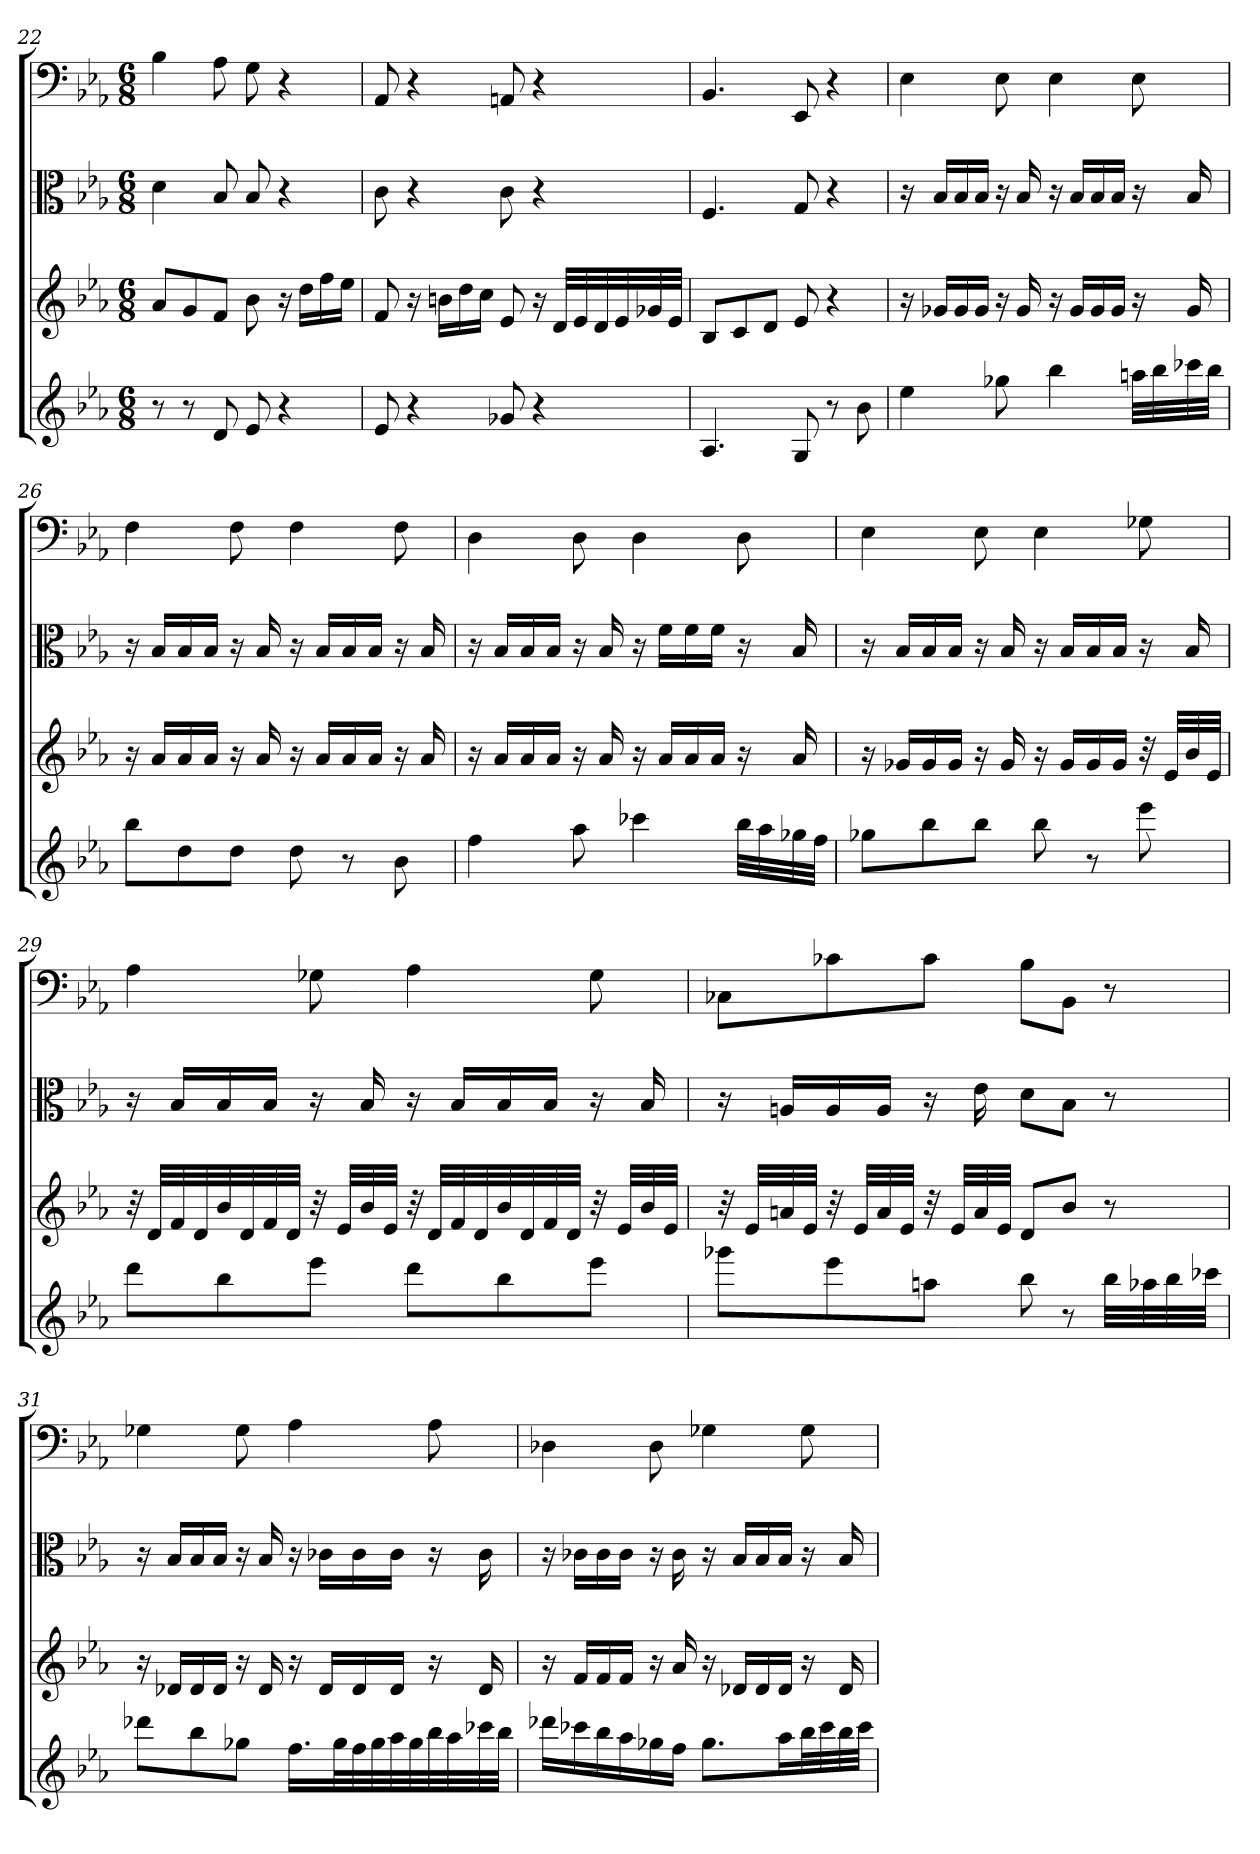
**kern	**kern	**kern	**kern
*part4	*part3	*part2	*part1
*staff4	*staff3	*staff2	*staff1
*	*	*clefC3	*clefF4
*k[b-e-a-]	*k[b-e-a-]	*k[b-e-a-]	*k[b-e-a-]
*E-:	*E-:	*E-:	*E-:
*M6/8	*M6/8	*M6/8	*M6/8
=22	=22	=22	=22
8r	8a-L	4d	4B-
8r	8g	.	.
8d	8fJ	8B-	8A-
8e-	8b-	8B-	8G
4r	16r	4r	4r
.	16ddLL	.	.
.	16ff	.	.
.	16ee-JJ	.	.
=23	=23	=23	=23
8e-	8f	8c	8AA-
4r	16r	4r	4r
.	16bnLL	.	.
.	16dd	.	.
.	16ccJJ	.	.
8g-X	8e-	8c	8AAn
4r	16r	4r	4r
.	32dLLL	.	.
.	32e-	.	.
.	32d	.	.
.	32e-	.	.
.	32g-X	.	.
.	32e-JJJ	.	.
=24	=24	=24	=24
4.A-	8B-L	4.F	4.BB-
.	8c	.	.
.	8dJ	.	.
8G	8e-	8G	8EE-
8r	4r	4r	4r
8b-	.	.	.
=25	=25	=25	=25
4ee-	16r	16r	4E-
.	16g-XLL	16B-/LL	.
.	16g-	16B-/	.
.	16g-JJ	16B-/JJ	.
8gg-X	16r	16r	8E-
.	16g-	16B-	.
4bb-	16r	16r	4E-
.	16g-LL	16B-/LL	.
.	16g-	16B-/	.
.	16g-JJ	16B-/JJ	.
32aanLLL	16r	16r	8E-
32bb-	.	.	.
32ccc-X	16g-	16B-	.
32bb-JJJ	.	.	.
=26	=26	=26	=26
8bb-L	16r	16r	4F
.	16a-LL	16B-/LL	.
8dd	16a-	16B-/	.
.	16a-JJ	16B-/JJ	.
8ddJ	16r	16r	8F
.	16a-	16B-	.
8dd	16r	16r	4F
.	16a-LL	16B-/LL	.
8r	16a-	16B-/	.
.	16a-JJ	16B-/JJ	.
8b-	16r	16r	8F
.	16a-	16B-	.
=27	=27	=27	=27
4ff	16r	16r	4D
.	16a-LL	16B-/LL	.
.	16a-	16B-/	.
.	16a-JJ	16B-/JJ	.
8aa-	16r	16r	8D
.	16a-	16B-	.
4ccc-X	16r	16r	4D
.	16a-LL	16f\LL	.
.	16a-	16f\	.
.	16a-JJ	16f\JJ	.
32bb-LLL	16r	16r	8D
32aa-	.	.	.
32gg-X	16a-	16B-	.
32ffJJJ	.	.	.
=28	=28	=28	=28
8gg-XL	16r	16r	4E-
.	16g-XLL	16B-/LL	.
8bb-	16g-	16B-/	.
.	16g-JJ	16B-/JJ	.
8bb-J	16r	16r	8E-
.	16g-	16B-	.
8bb-	16r	16r	4E-
.	16g-LL	16B-/LL	.
8r	16g-	16B-/	.
.	16g-JJ	16B-/JJ	.
8eee-	32r	16r	8G-X
.	32e-LLL	.	.
.	32b-	16B-	.
.	32e-JJJ	.	.
=29	=29	=29	=29
8dddL	32r	16r	4A-
.	32dLLL	.	.
.	32f	16B-/LL	.
.	32d	.	.
8bb-	32b-	16B-/	.
.	32d	.	.
.	32f	16B-/JJ	.
.	32dJJJ	.	.
8eee-J	32r	16r	8G-X
.	32e-LLL	.	.
.	32b-	16B-	.
.	32e-JJJ	.	.
8dddL	32r	16r	4A-
.	32dLLL	.	.
.	32f	16B-/LL	.
.	32d	.	.
8bb-	32b-	16B-/	.
.	32d	.	.
.	32f	16B-/JJ	.
.	32dJJJ	.	.
8eee-J	32r	16r	8G-
.	32e-LLL	.	.
.	32b-	16B-	.
.	32e-JJJ	.	.
=30	=30	=30	=30
8ggg-XL	32r	16r	8C-X\L
.	32e-LLL	.	.
.	32an	16An/LL	.
.	32e-JJJ	.	.
8eee-	32r	16A/	8c-X\
.	32e-LLL	.	.
.	32a	16A/JJ	.
.	32e-JJJ	.	.
8aanJ	32r	16r	8c-\J
.	32e-LLL	.	.
.	32a	16e-	.
.	32e-JJJ	.	.
8bb-	8dL	8d\L	8B-\L
8r	8b-J	8B-\J	8BB-\J
32bb-LLL	8r	8r	8r
32aa-X	.	.	.
32bb-	.	.	.
32ccc-XJJJ	.	.	.
=31	=31	=31	=31
8ddd-XL	16r	16r	4G-X
.	16d-XLL	16B-/LL	.
8bb-	16d-	16B-/	.
.	16d-JJ	16B-/JJ	.
8gg-XJ	16r	16r	8G-
.	16d-	16B-	.
16.ffLL	16r	16r	4A-
.	16d-LL	16c-X\LL	.
32gg-L	.	.	.
32ff	16d-	16c-\	.
32gg-	.	.	.
32aa-	16d-JJ	16c-\JJ	.
32gg-	.	.	.
32bb-	16r	16r	8A-
32aa-	.	.	.
32ccc-X	16d-	16c-	.
32bb-JJJ	.	.	.
=32	=32	=32	=32
16ddd-XLL	16r	16r	4D-X
16ccc-X	16fLL	16c-X\LL	.
16bb-	16f	16c-\	.
16aa-	16fJJ	16c-\JJ	.
16gg-X	16r	16r	8D-
16ffJJ	16a-	16c-	.
8.gg-L	16r	16r	4G-X
.	16d-XLL	16B-/LL	.
.	16d-	16B-/	.
16aa-L	16d-JJ	16B-/JJ	.
32bb-L	16r	16r	8G-
32ccc-	.	.	.
32bb-	16d-	16B-	.
32ccc-JJJ	.	.	.
=	=	=	=
*-	*-	*-	*-
